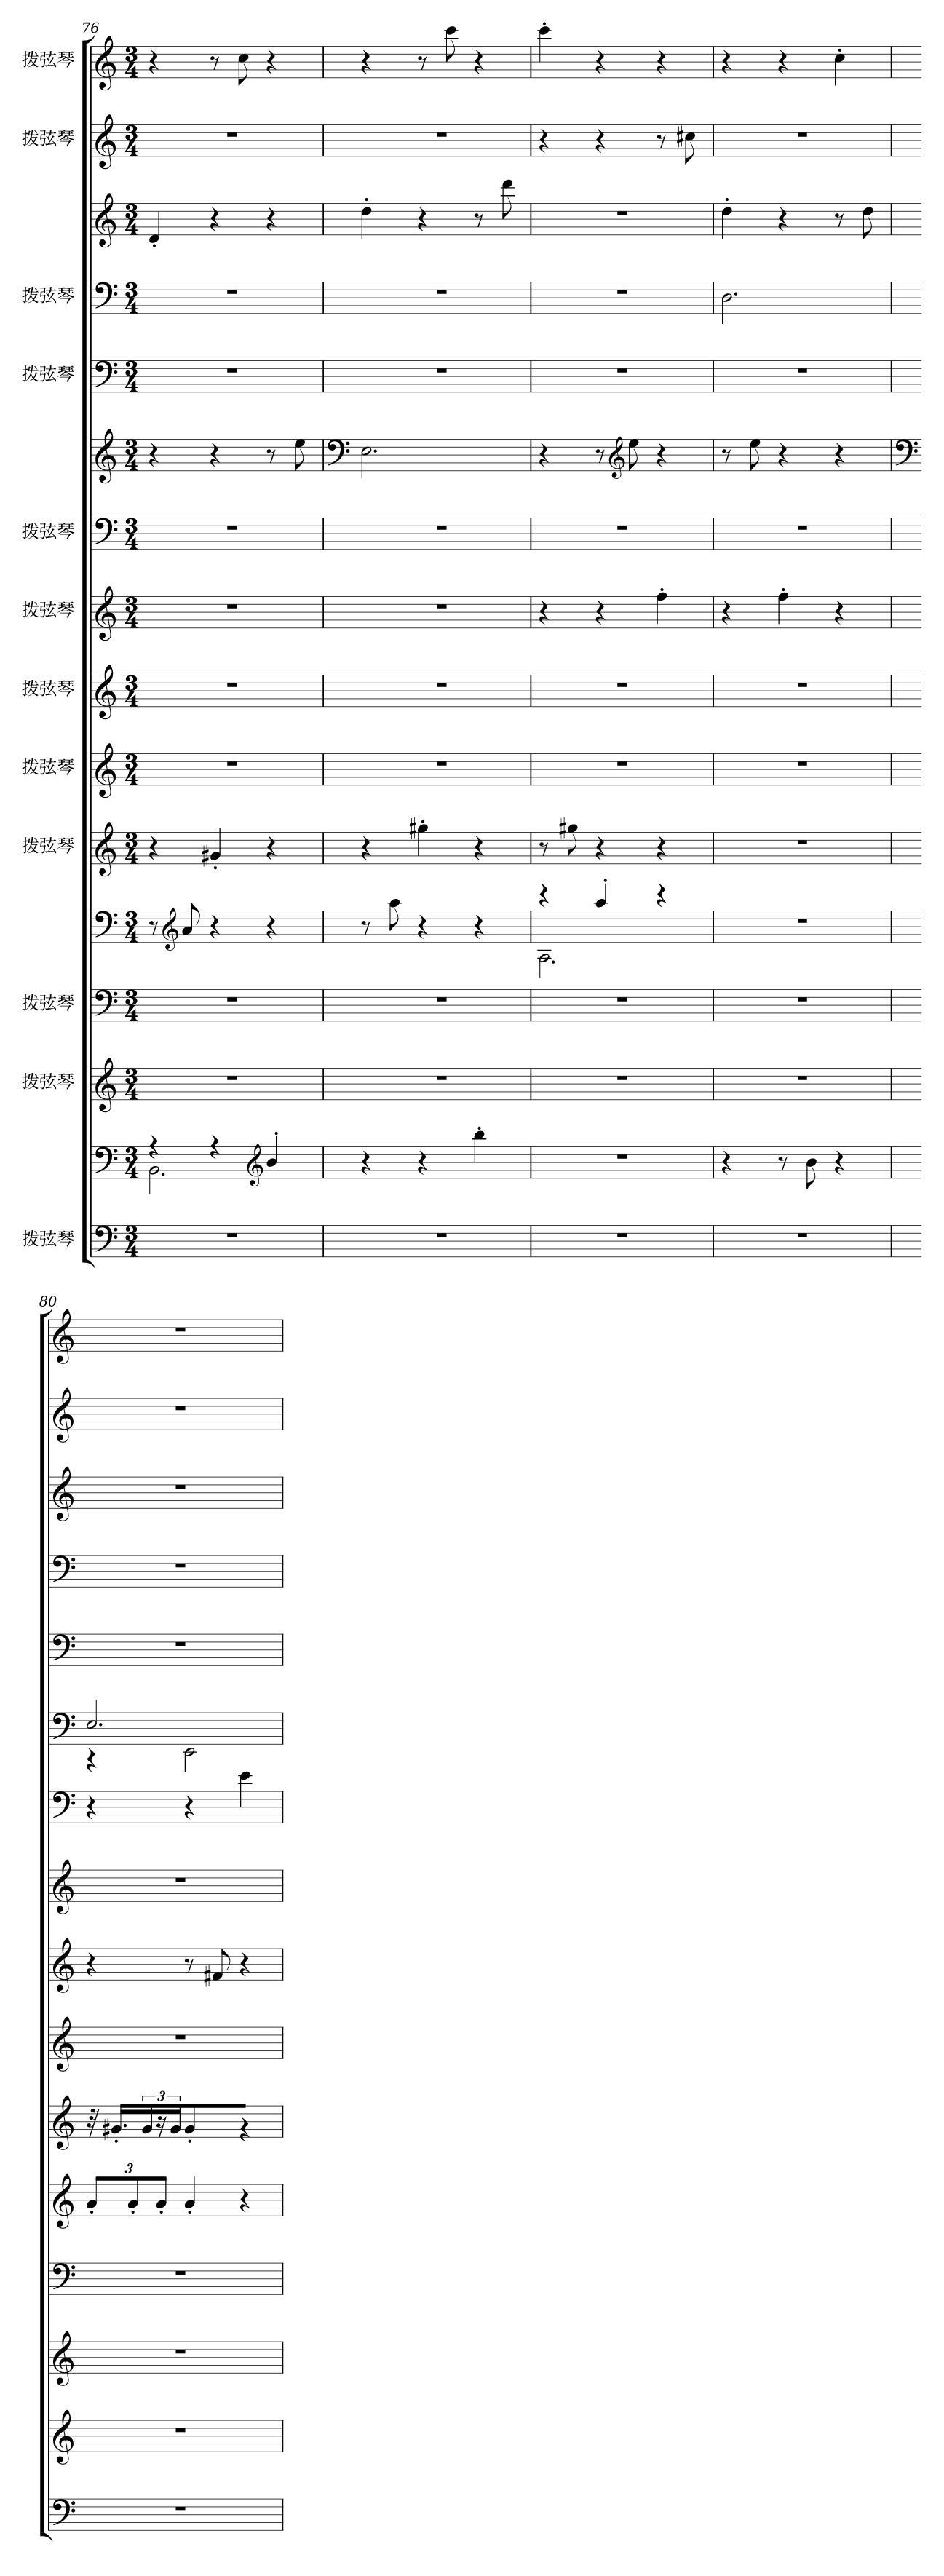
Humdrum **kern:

**kern	**kern	**kern	**kern	**kern	**kern	**kern	**kern	**kern	**kern	**kern	**kern	**kern	**kern	**kern	**kern
*part12	*part12	*part11	*part10	*part10	*part9	*part8	*part7	*part6	*part5	*part5	*part4	*part3	*part3	*part2	*part1
*staff16	*staff15	*staff14	*staff13	*staff12	*staff11	*staff10	*staff9	*staff8	*staff7	*staff6	*staff5	*staff4	*staff3	*staff2	*staff1
*I"拨弦琴	*	*I"拨弦琴	*I"拨弦琴	*	*I"拨弦琴	*I"拨弦琴	*I"拨弦琴	*I"拨弦琴	*I"拨弦琴	*	*I"拨弦琴	*I"拨弦琴	*	*I"拨弦琴	*I"拨弦琴
*clefF4	*clefF4	*clefG2	*clefF4	*clefF4	*clefG2	*clefG2	*clefG2	*clefG2	*clefF4	*clefG2	*clefF4	*clefF4	*clefG2	*clefG2	*clefG2
*k[]	*k[]	*k[]	*k[]	*k[]	*k[]	*k[]	*k[]	*k[]	*k[]	*k[]	*k[]	*k[]	*k[]	*k[]	*k[]
*M3/4	*M3/4	*M3/4	*M3/4	*M3/4	*M3/4	*M3/4	*M3/4	*M3/4	*M3/4	*M3/4	*M3/4	*M3/4	*M3/4	*M3/4	*M3/4
=76	=76	=76	=76	=76	=76	=76	=76	=76	=76	=76	=76	=76	=76	=76	=76
*	*^	*	*	*	*	*	*	*	*	*	*	*	*	*	*
2.r	4r	2.BB\	2.r	2.r	8r	4r	2.r	2.r	2.r	2.r	4r	2.r	2.r	4d'/	2.r	4r
*	*	*	*	*	*clefG2	*	*	*	*	*	*	*	*	*	*	*
.	.	.	.	.	8a/	.	.	.	.	.	.	.	.	.	.	.
.	4r	.	.	.	4r	4g#X'/	.	.	.	.	4r	.	.	4r	.	8r
.	.	.	.	.	.	.	.	.	.	.	.	.	.	.	.	8cc\
*	*clefG2	*	*	*	*	*	*	*	*	*	*	*	*	*	*	*
.	4b'/	.	.	.	4r	4r	.	.	.	.	8r	.	.	4r	.	4r
.	.	.	.	.	.	.	.	.	.	.	8ee\	.	.	.	.	.
*	*v	*v	*	*	*	*	*	*	*	*	*	*	*	*	*	*
=77	=77	=77	=77	=77	=77	=77	=77	=77	=77	=77	=77	=77	=77	=77	=77
*	*	*	*	*	*	*	*	*	*	*clefF4	*	*	*	*	*
2.r	4r	2.r	2.r	8r	4r	2.r	2.r	2.r	2.r	2.E\	2.r	2.r	4dd'\	2.r	4r
.	.	.	.	8aa\	.	.	.	.	.	.	.	.	.	.	.
.	4r	.	.	4r	4gg#X'\	.	.	.	.	.	.	.	4r	.	8r
.	.	.	.	.	.	.	.	.	.	.	.	.	.	.	8ccc\
.	4bb'\	.	.	4r	4r	.	.	.	.	.	.	.	8r	.	4r
.	.	.	.	.	.	.	.	.	.	.	.	.	8ddd\	.	.
=78	=78	=78	=78	=78	=78	=78	=78	=78	=78	=78	=78	=78	=78	=78	=78
*	*	*	*	*^	*	*	*	*	*	*	*	*	*	*	*
2.r	2.r	2.r	2.r	4r	2.A\	8r	2.r	2.r	4r	2.r	4r	2.r	2.r	2.r	4r	4ccc'\
.	.	.	.	.	.	8gg#X\	.	.	.	.	.	.	.	.	.	.
.	.	.	.	4aa'/	.	4r	.	.	4r	.	8r	.	.	.	4r	4r
*	*	*	*	*	*	*	*	*	*	*	*clefG2	*	*	*	*	*
.	.	.	.	.	.	.	.	.	.	.	8ee\	.	.	.	.	.
.	.	.	.	4r	.	4r	.	.	4ff'\	.	4r	.	.	.	8r	4r
.	.	.	.	.	.	.	.	.	.	.	.	.	.	.	8cc#X\	.
*	*	*	*	*v	*v	*	*	*	*	*	*	*	*	*	*	*
=79	=79	=79	=79	=79	=79	=79	=79	=79	=79	=79	=79	=79	=79	=79	=79
2.r	4r	2.r	2.r	2.r	2.r	2.r	2.r	4r	2.r	8r	2.r	2.D\	4dd'\	2.r	4r
.	.	.	.	.	.	.	.	.	.	8ee\	.	.	.	.	.
.	8r	.	.	.	.	.	.	4ff'\	.	4r	.	.	4r	.	4r
.	8b\	.	.	.	.	.	.	.	.	.	.	.	.	.	.
.	4r	.	.	.	.	.	.	4r	.	4r	.	.	8r	.	4cc'\
.	.	.	.	.	.	.	.	.	.	.	.	.	8dd\	.	.
!!LO:PB:g=z
=80	=80	=80	=80	=80	=80	=80	=80	=80	=80	=80	=80	=80	=80	=80	=80
*	*	*	*	*	*	*	*	*	*	*clefF4	*	*	*	*	*
*	*	*	*	*Xbrackettup	*	*	*	*	*	*	*	*	*	*	*
*	*	*	*	*	*	*	*	*	*	*^	*	*	*	*	*
2.r	2.r	2.r	2.r	12a'/L	32r	2.r	4r	2.r	4r	2.E/	4r	2.r	2.r	2.r	2.r	2.r
.	.	.	.	.	16.g#X'/LL	.	.	.	.	.	.	.	.	.	.	.
.	.	.	.	12a'/	.	.	.	.	.	.	.	.	.	.	.	.
.	.	.	.	.	24g#/JJ	.	.	.	.	.	.	.	.	.	.	.
.	.	.	.	12a'/J	24r	.	.	.	.	.	.	.	.	.	.	.
.	.	.	.	.	24g#/	.	.	.	.	.	.	.	.	.	.	.
.	.	.	.	4a'/	4g#'/	.	8r	.	4r	.	2EE\	.	.	.	.	.
.	.	.	.	.	.	.	8f#X/	.	.	.	.	.	.	.	.	.
.	.	.	.	4r	4r	.	4r	.	4e\	.	.	.	.	.	.	.
*	*	*	*	*	*	*	*	*	*	*v	*v	*	*	*	*	*
=	=	=	=	=	=	=	=	=	=	=	=	=	=	=	=
*-	*-	*-	*-	*-	*-	*-	*-	*-	*-	*-	*-	*-	*-	*-	*-
